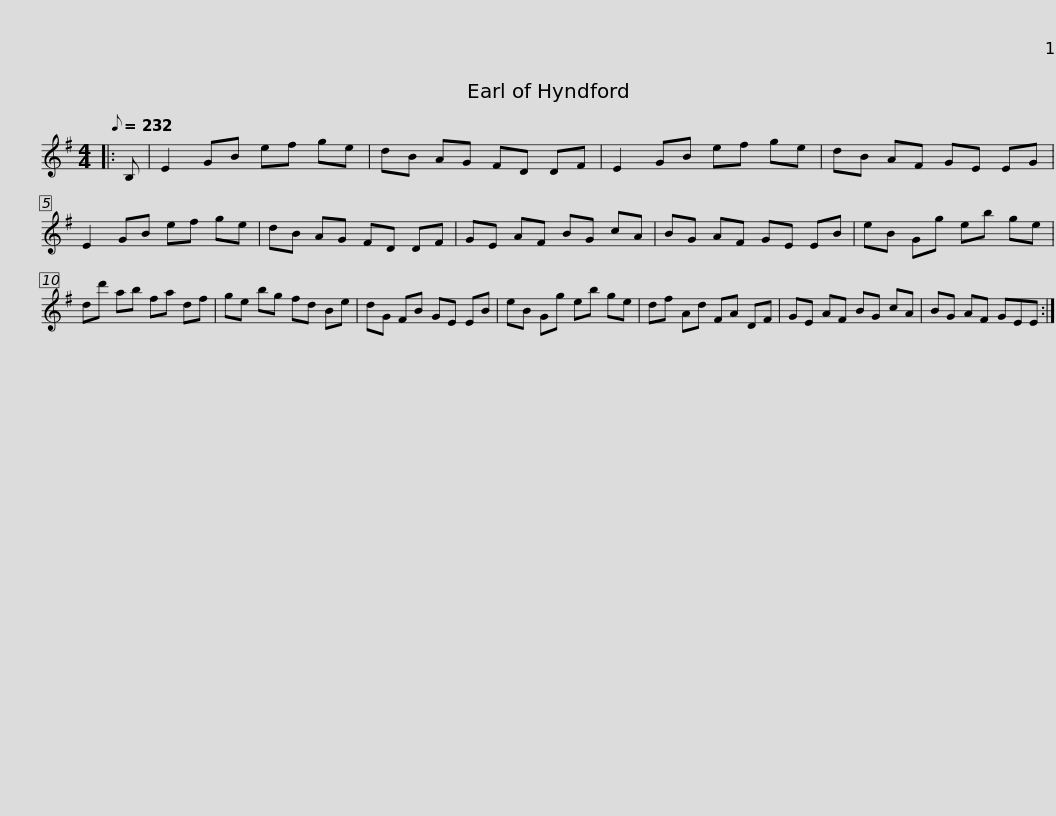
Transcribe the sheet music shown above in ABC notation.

X:1
L:1/8
Q:1/8=232
M:4/4
I:linebreak $
K:Emin
V:1 treble
V:1
|: B, | E2 GB ef ge | dB AG FD DF | E2 GB ef ge | dB AF GE EG | %5
 E2 GB ef ge |$ dB AG FD DF | GE AF BG cA | BG AF GE EB | eB Gg eb ge | %10
 dd' ab fa df |$ ge bg fd Be | dG FB GE EB | eB Gg eb ge | df Ad FA DF | %15
 GE AF BG cA |$ BG AF GEE :| %17
